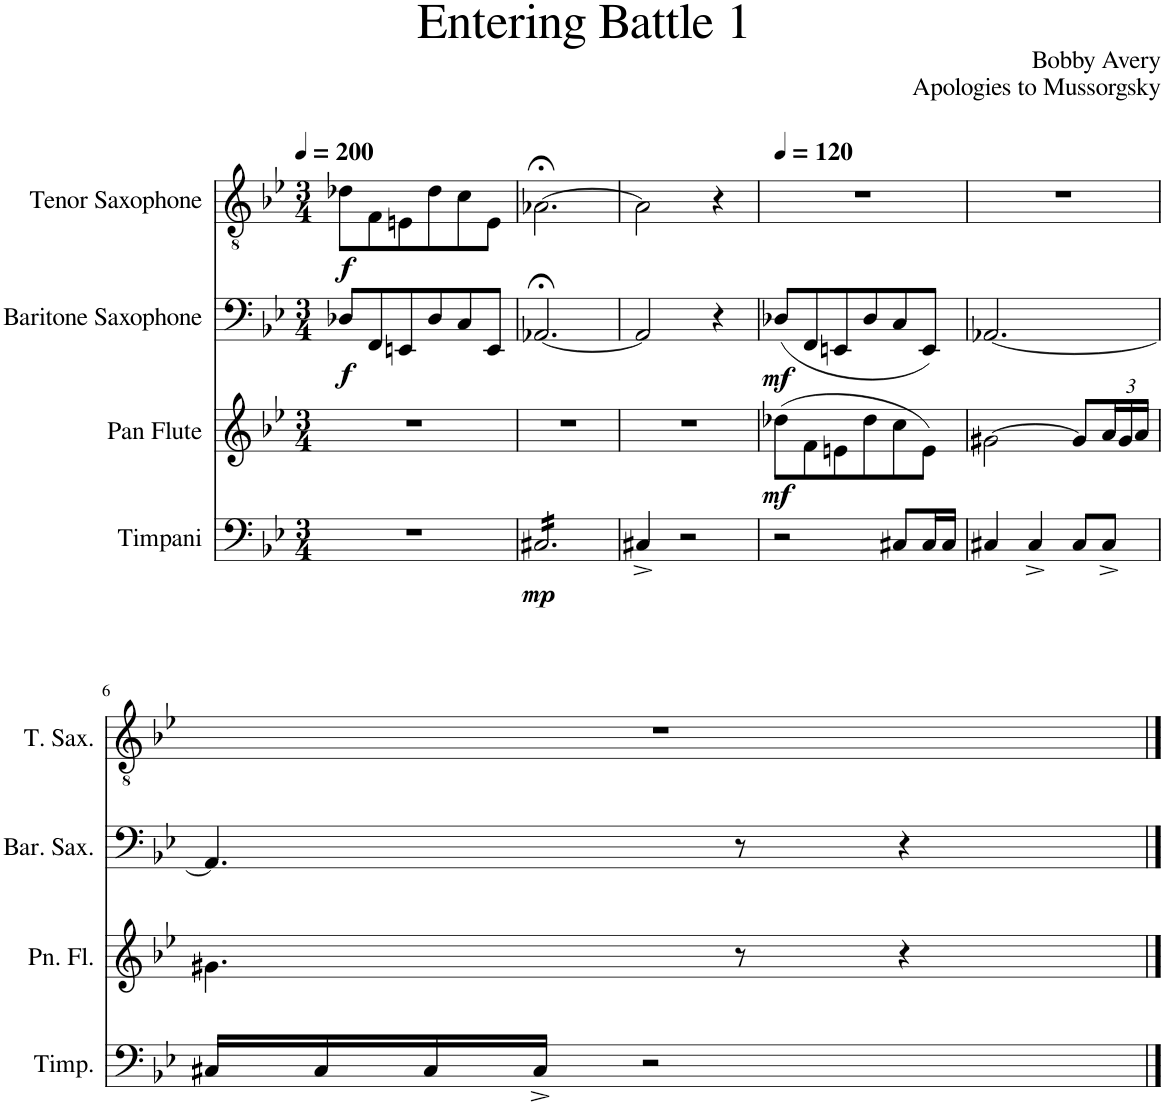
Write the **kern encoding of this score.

**kern	**dynam	**kern	**dynam	**kern	**dynam	**kern	**dynam
*part4	*part4	*part3	*part3	*part2	*part2	*part1	*part1
*staff4	*staff4	*staff3	*staff3	*staff2	*staff2	*staff1	*staff1
*I"Timpani	*	*I"Pan Flute	*	*I"Baritone Saxophone	*	*I"Tenor Saxophone	*
*I'Timp.	*	*I'Pn. Fl.	*	*I'Bar. Sax.	*	*I'T. Sax.	*
*clefF4	*	*clefG2	*	*clefF4	*	*clefGv2	*
*	*	*	*	*ITrd12c21	*	*ITrd8c14	*
*k[b-e-]	*	*k[b-e-]	*	*k[b-e-]	*	*k[b-e-]	*
*M3/4	*	*M3/4	*	*M3/4	*	*M3/4	*
*MM200	*	*MM200	*	*MM200	*	*MM200	*
=1	=1	=1	=1	=1	=1	=1	=1
!	!	!	!	!	!LO:DY:b	!	!LO:DY:b
2.r	.	2.r	.	8D-X/L	f	8d-X\L	f
.	.	.	.	8FF/	.	8F\	.
.	.	.	.	8EEn/	.	8En\	.
.	.	.	.	8D-/	.	8d-\	.
.	.	.	.	8C/	.	8c\	.
.	.	.	.	8EE/J	.	8E\J	.
=2	=2	=2	=2	=2	=2	=2	=2
!	!LO:DY:b	!	!	!	!	!	!
*tremolo	*	*	*	*	*	*	*
16C#X/LL	mp	2.r	.	[2.AA-X;</	.	[2.A-X;<\	.
16C#X/	.	.	.	.	.	.	.
16C#X/	.	.	.	.	.	.	.
16C#X/	.	.	.	.	.	.	.
16C#X/	.	.	.	.	.	.	.
16C#X/	.	.	.	.	.	.	.
16C#X/	.	.	.	.	.	.	.
16C#X/	.	.	.	.	.	.	.
16C#X/	.	.	.	.	.	.	.
16C#X/	.	.	.	.	.	.	.
16C#X/	.	.	.	.	.	.	.
16C#X/JJ	.	.	.	.	.	.	.
*Xtremolo	*	*	*	*	*	*	*
=3	=3	=3	=3	=3	=3	=3	=3
4C#X^/	.	2.r	.	2AA-/]	.	2A-\]	.
2r	.	.	.	.	.	.	.
.	.	.	.	4r	.	4r	.
=4	=4	=4	=4	=4	=4	=4	=4
*	*	*	*	*	*	*MM120	*
!	!	!	!LO:DY:b	!	!LO:DY:b	!	!
2r	.	(>8dd-X\L	mf	(8D-X/L	mf	2.r	.
.	.	8f\	.	8FF/	.	.	.
.	.	8en\	.	8EEn/	.	.	.
.	.	8dd-\	.	8D-/	.	.	.
8C#X/L	.	8cc\	.	8C/	.	.	.
16C#/L	.	8e\J)	.	8EE/J)	.	.	.
16C#/JJ	.	.	.	.	.	.	.
=5	=5	=5	=5	=5	=5	=5	=5
4C#X/	.	[2g#X\	.	[2.AA-X/	.	2.r	.
4C#^/	.	.	.	.	.	.	.
8C#/L	.	8g#/L]	.	.	.	.	.
*	*	*Xbrackettup	*	*	*	*	*
8C#^/J	.	24a/L	.	.	.	.	.
.	.	24g#/	.	.	.	.	.
.	.	24a/JJ	.	.	.	.	.
!!LO:LB:g=z
=6	=6	=6	=6	=6	=6	=6	=6
16C#X/LL	.	4.g#X\	.	4.AA-/]	.	2.r	.
16C#/	.	.	.	.	.	.	.
16C#/	.	.	.	.	.	.	.
16C#^/JJ	.	.	.	.	.	.	.
2r	.	.	.	.	.	.	.
.	.	8r	.	8r	.	.	.
.	.	4r	.	4r	.	.	.
==	==	==	==	==	==	==	==
*-	*-	*-	*-	*-	*-	*-	*-
